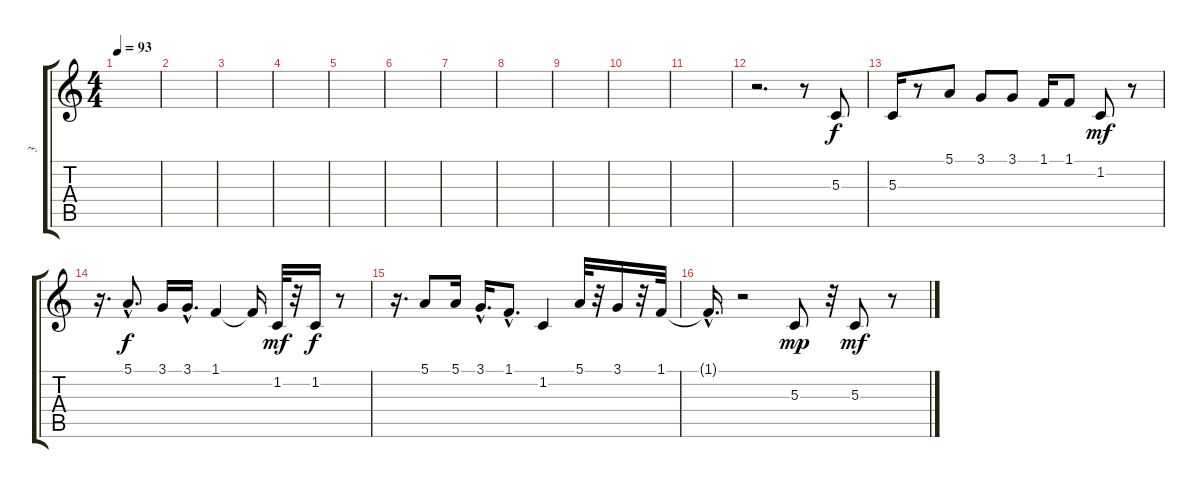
\track ("3" "3") {instrument flute}
\staff {score tabs}
\tuning (E4 B3 G3 D3 A2 E2) {hide}
\ts (4 4)
\tempo 93
\clef g2
\ks c
|
|
|
|
|
|
|
|
|
|
|
r.2{d} r.8 5.3.8 |
5.3.16 r.8 5.1.8 3.1.8 3.1.8 1.1.16 1.1.8 1.2.8{dy mf} r.8 |
r.16{d} 5.1{hac}.8{d dy f} 3.1.16 3.1{hac}.16{d} 1.1.4 1.1{t}.16 1.2.32{dy mf} r.32 1.2.16{dy f} r.8 |
r.16{d} 5.1.8 5.1.16 3.1{hac}.16{d} 1.1{hac}.8{d} 1.2.4 5.1.32 r.32 3.1.16 r.32 1.1.32 |
1.1{hac t}.16{d} r.2 5.3.8{dy mp} r.32 5.3.8{dy mf} r.8
